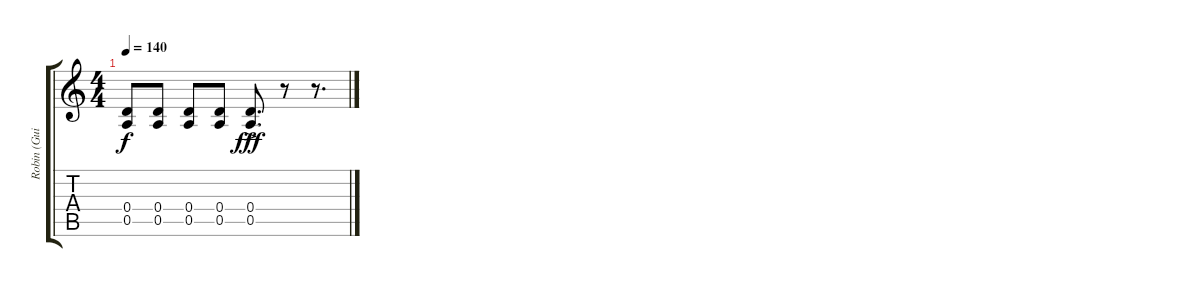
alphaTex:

\track ("Robin (Guitar)" "Robin (Gui") {instrument distortionguitar}
\staff {score tabs}
\tuning (E4 B3 G3 D3 A2 E2) {hide}
\ts (4 4)
\tempo 140
\clef g2
\ks c
(0.4 0.5).8{dy f} (0.4 0.5).8 (0.4 0.5).8 (0.4 0.5).8 (0.4{ac} 0.5{ac}).8{d dy fff} r.8 r.8{d}
